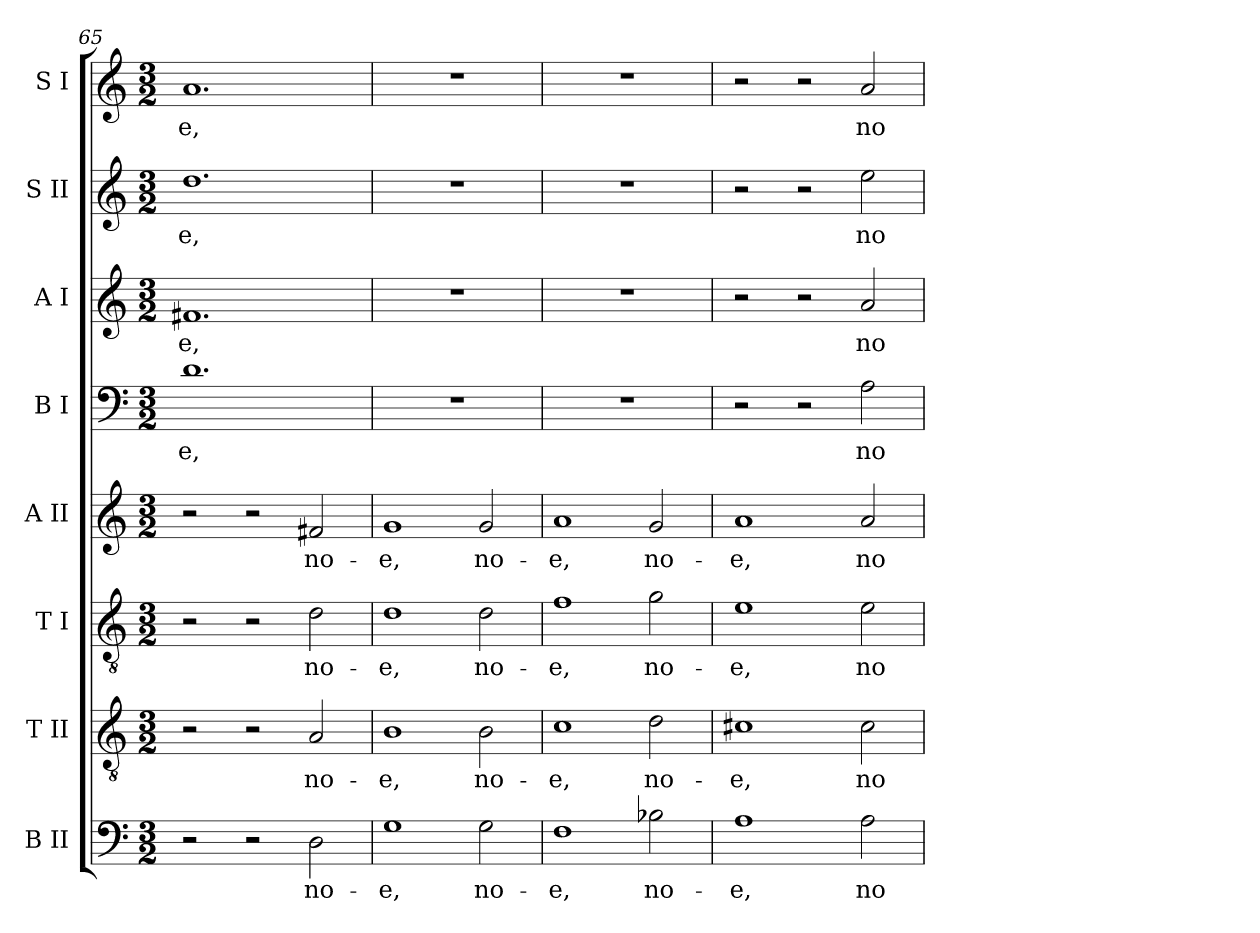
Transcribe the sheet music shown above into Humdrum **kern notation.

**kern	**text	**kern	**text	**kern	**text	**kern	**text	**kern	**text	**kern	**text	**kern	**text	**kern	**text
*part8	*part8	*part7	*part7	*part6	*part6	*part5	*part5	*part4	*part4	*part3	*part3	*part2	*part2	*part1	*part1
*staff8	*staff8	*staff7	*staff7	*staff6	*staff6	*staff5	*staff5	*staff4	*staff4	*staff3	*staff3	*staff2	*staff2	*staff1	*staff1
*I"B II	*	*I"T II	*	*I"T I	*	*I"A II	*	*I"B I	*	*I"A I	*	*I"S II	*	*I"S I	*
*I'B II	*	*I'T II	*	*I'T I	*	*I'A II	*	*I'B I	*	*I'A I	*	*I'S II	*	*I'S I	*
!!LO:LB:g=z
*clefF4	*	*clefGv2	*	*clefGv2	*	*clefG2	*	*clefF4	*	*clefG2	*	*clefG2	*	*clefG2	*
*k[]	*	*k[]	*	*k[]	*	*k[]	*	*k[]	*	*k[]	*	*k[]	*	*k[]	*
*C:	*	*C:	*	*C:	*	*C:	*	*C:	*	*C:	*	*C:	*	*C:	*
*M3/2	*	*M3/2	*	*M3/2	*	*M3/2	*	*M3/2	*	*M3/2	*	*M3/2	*	*M3/2	*
=65	=65	=65	=65	=65	=65	=65	=65	=65	=65	=65	=65	=65	=65	=65	=65
!	!	!	!	!	!	!	!	!	!LO:LY:b	!	!LO:LY:b	!	!LO:LY:b	!	!LO:LY:b
2r	.	2r	.	2r	.	2r	.	1.d	-e,	1.f#X	-e,	1.dd	-e,	1.a	-e,
2r	.	2r	.	2r	.	2r	.	.	.	.	.	.	.	.	.
!	!LO:LY:b	!	!LO:LY:b	!	!LO:LY:b	!	!LO:LY:b	!	!	!	!	!	!	!	!
2D	no-	2A	no-	2d	no-	2f#X	no-	.	.	.	.	.	.	.	.
=66	=66	=66	=66	=66	=66	=66	=66	=66	=66	=66	=66	=66	=66	=66	=66
!	!LO:LY:b	!	!LO:LY:b	!	!LO:LY:b	!	!LO:LY:b	!	!	!	!	!	!	!	!
1G	-e,	1B	-e,	1d	-e,	1g	-e,	1.r	.	1.r	.	1.r	.	1.r	.
!	!LO:LY:b	!	!LO:LY:b	!	!LO:LY:b	!	!LO:LY:b	!	!	!	!	!	!	!	!
2G	no-	2B	no-	2d	no-	2g	no-	.	.	.	.	.	.	.	.
=67	=67	=67	=67	=67	=67	=67	=67	=67	=67	=67	=67	=67	=67	=67	=67
!	!LO:LY:b	!	!LO:LY:b	!	!LO:LY:b	!	!LO:LY:b	!	!	!	!	!	!	!	!
1F	-e,	1c	-e,	1f	-e,	1a	-e,	1.r	.	1.r	.	1.r	.	1.r	.
!	!LO:LY:b	!	!LO:LY:b	!	!LO:LY:b	!	!LO:LY:b	!	!	!	!	!	!	!	!
2B-X	no-	2d	no-	2g	no-	2g	no-	.	.	.	.	.	.	.	.
=68	=68	=68	=68	=68	=68	=68	=68	=68	=68	=68	=68	=68	=68	=68	=68
!	!LO:LY:b	!	!LO:LY:b	!	!LO:LY:b	!	!LO:LY:b	!	!	!	!	!	!	!	!
1A	-e,	1c#X	-e,	1e	-e,	1a	-e,	2r	.	2r	.	2r	.	2r	.
.	.	.	.	.	.	.	.	2r	.	2r	.	2r	.	2r	.
!	!LO:LY:b	!	!LO:LY:b	!	!LO:LY:b	!	!LO:LY:b	!	!LO:LY:b	!	!LO:LY:b	!	!LO:LY:b	!	!LO:LY:b
2A	no-	2c#	no-	2e	no-	2a	no-	2A	no-	2a	no-	2ee	no-	2a	no-
=	=	=	=	=	=	=	=	=	=	=	=	=	=	=	=
*-	*-	*-	*-	*-	*-	*-	*-	*-	*-	*-	*-	*-	*-	*-	*-
